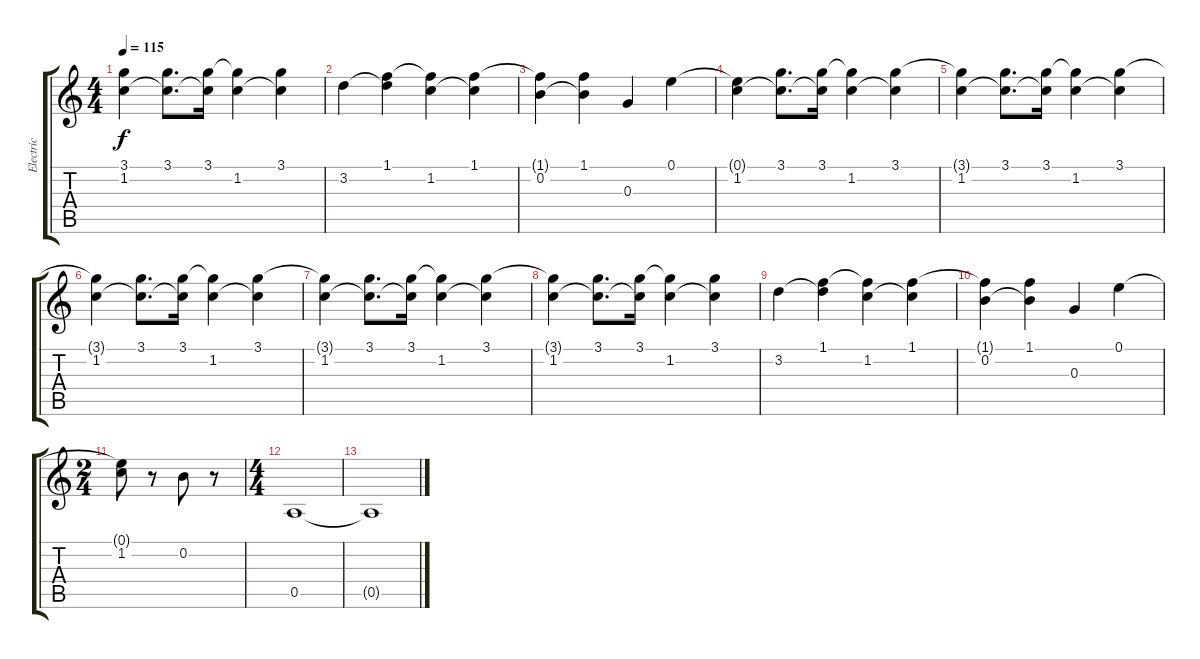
\track ("Electric" "Electric") {instrument overdrivenguitar}
\staff {score tabs}
\tuning (E4 B3 G3 D3 A2 E2) {hide}
\ts (4 4)
\tempo 115
\clef g2
\ks c
(3.1{t} 1.2).4{dy f} (3.1 1.2{t}).8{d} (3.1 1.2{t}).16 (3.1{t} 1.2).4 (3.1 1.2{t}).4 |
3.2.4 (1.1 3.2{t}).4 (1.1{t} 1.2).4 (1.1 1.2{t}).4 |
(1.1{t} 0.2).4 (1.1 0.2{t}).4 0.3.4 0.1.4 |
(0.1{t} 1.2).4 (3.1 1.2{t}).8{d} (3.1 1.2{t}).16 (3.1{t} 1.2).4 (3.1 1.2{t}).4 |
(3.1{t} 1.2).4 (3.1 1.2{t}).8{d} (3.1 1.2{t}).16 (3.1{t} 1.2).4 (3.1 1.2{t}).4 |
(3.1{t} 1.2).4 (3.1 1.2{t}).8{d} (3.1 1.2{t}).16 (3.1{t} 1.2).4 (3.1 1.2{t}).4 |
(3.1{t} 1.2).4 (3.1 1.2{t}).8{d} (3.1 1.2{t}).16 (3.1{t} 1.2).4 (3.1 1.2{t}).4 |
(3.1{t} 1.2).4 (3.1 1.2{t}).8{d} (3.1 1.2{t}).16 (3.1{t} 1.2).4 (3.1 1.2{t}).4 |
3.2.4 (1.1 3.2{t}).4 (1.1{t} 1.2).4 (1.1 1.2{t}).4 |
(1.1{t} 0.2).4 (1.1 0.2{t}).4 0.3.4 0.1.4 |
\ts (2 4)
(0.1{t} 1.2).8 r.8 0.2.8 r.8 |
\ts (4 4)
0.5.1 |
0.5{t}.1
